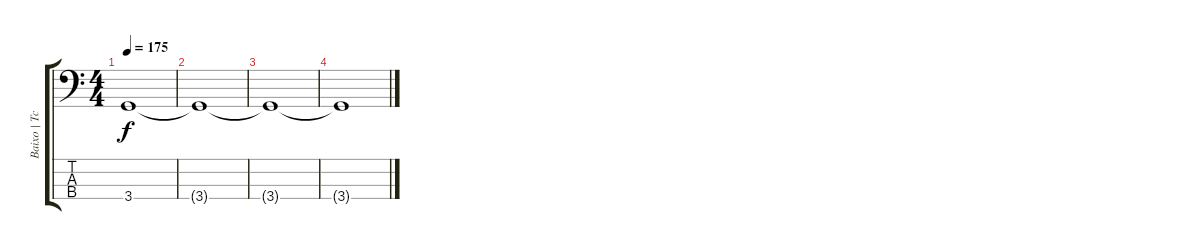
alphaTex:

\track ("Baixo | Tchelo" "Baixo | Tc") {instrument electricbassfinger}
\staff {score tabs}
\tuning (G2 D2 A1 E1) {hide}
\ts (4 4)
\tempo 175
\clef f4
\ks c
3.4{t}.1{dy f} |
3.4{t}.1 |
3.4{t}.1 |
3.4{t}.1
